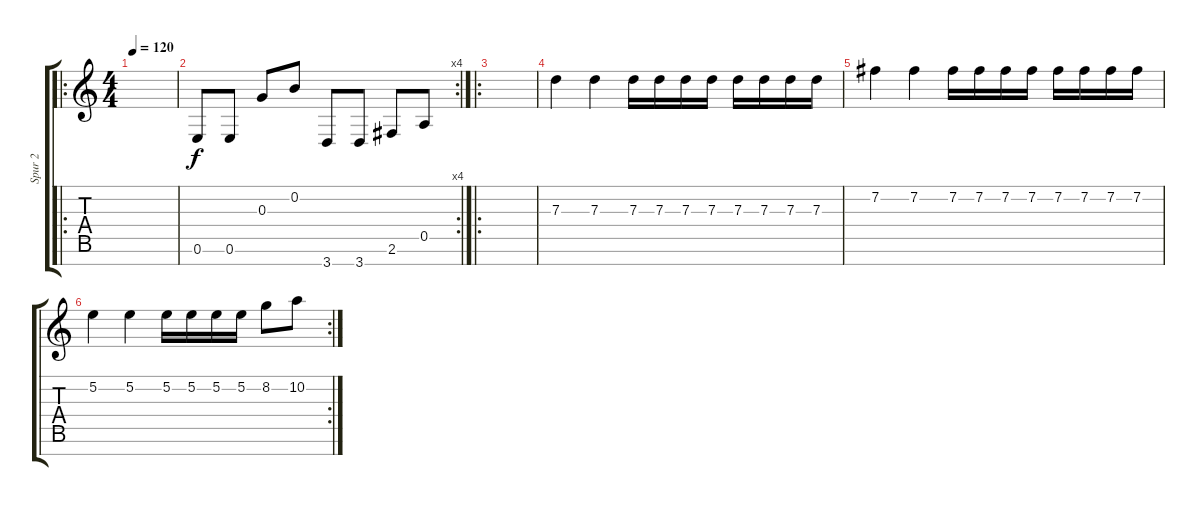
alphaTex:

\track ("Spur 2" "Spur 2") {instrument distortionguitar}
\staff {score tabs}
\tuning (E4 B3 G3 D3 A2 E2 B1) {hide}
\ro
\ts (4 4)
\tempo 120
\clef g2
\ks c
|
\rc 4
0.6.8 0.6.8 0.3.8 0.2.8 3.7.8 3.7.8 2.6.8 0.5.8 |
\ro
|
7.3.4 7.3.4 7.3.16 7.3.16 7.3.16 7.3.16 7.3.16 7.3.16 7.3.16 7.3.16 |
7.2.4 7.2.4 7.2.16 7.2.16 7.2.16 7.2.16 7.2.16 7.2.16 7.2.16 7.2.16 |
\rc 2
5.2.4 5.2.4 5.2.16 5.2.16 5.2.16 5.2.16 8.2.8 10.2.8
